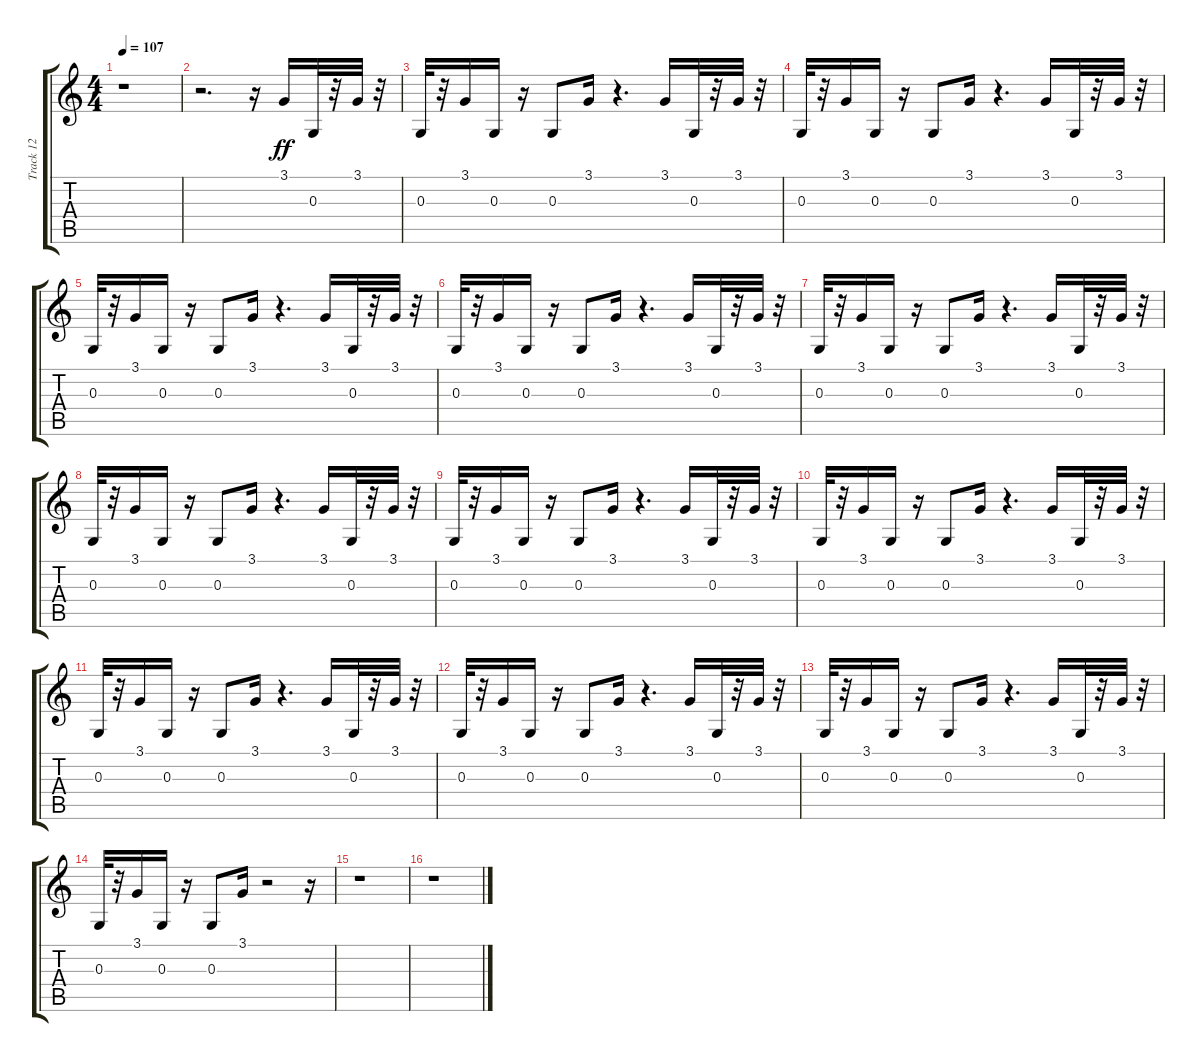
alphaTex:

\track ("Track 12" "Track 12") {instrument lead2sawtooth}
\staff {score tabs}
\tuning (E4 B3 G3 D3 A2 E2) {hide}
\ts (4 4)
\tempo 107
\clef g2
\ks c
r.1{dy ff} |
r.2{d} r.16 3.1.16 0.3.32 r.32 3.1.32 r.32 |
0.3.32 r.32 3.1.16 0.3.16 r.16 0.3.8 3.1.16 r.4{d} 3.1.16 0.3.32 r.32 3.1.32 r.32 |
0.3.32 r.32 3.1.16 0.3.16 r.16 0.3.8 3.1.16 r.4{d} 3.1.16 0.3.32 r.32 3.1.32 r.32 |
0.3.32 r.32 3.1.16 0.3.16 r.16 0.3.8 3.1.16 r.4{d} 3.1.16 0.3.32 r.32 3.1.32 r.32 |
0.3.32 r.32 3.1.16 0.3.16 r.16 0.3.8 3.1.16 r.4{d} 3.1.16 0.3.32 r.32 3.1.32 r.32 |
0.3.32 r.32 3.1.16 0.3.16 r.16 0.3.8 3.1.16 r.4{d} 3.1.16 0.3.32 r.32 3.1.32 r.32 |
0.3.32 r.32 3.1.16 0.3.16 r.16 0.3.8 3.1.16 r.4{d} 3.1.16 0.3.32 r.32 3.1.32 r.32 |
0.3.32 r.32 3.1.16 0.3.16 r.16 0.3.8 3.1.16 r.4{d} 3.1.16 0.3.32 r.32 3.1.32 r.32 |
0.3.32 r.32 3.1.16 0.3.16 r.16 0.3.8 3.1.16 r.4{d} 3.1.16 0.3.32 r.32 3.1.32 r.32 |
0.3.32 r.32 3.1.16 0.3.16 r.16 0.3.8 3.1.16 r.4{d} 3.1.16 0.3.32 r.32 3.1.32 r.32 |
0.3.32 r.32 3.1.16 0.3.16 r.16 0.3.8 3.1.16 r.4{d} 3.1.16 0.3.32 r.32 3.1.32 r.32 |
0.3.32 r.32 3.1.16 0.3.16 r.16 0.3.8 3.1.16 r.4{d} 3.1.16 0.3.32 r.32 3.1.32 r.32 |
0.3.32 r.32 3.1.16 0.3.16 r.16 0.3.8 3.1.16 r.2 r.16 |
r.1 |
r.1
